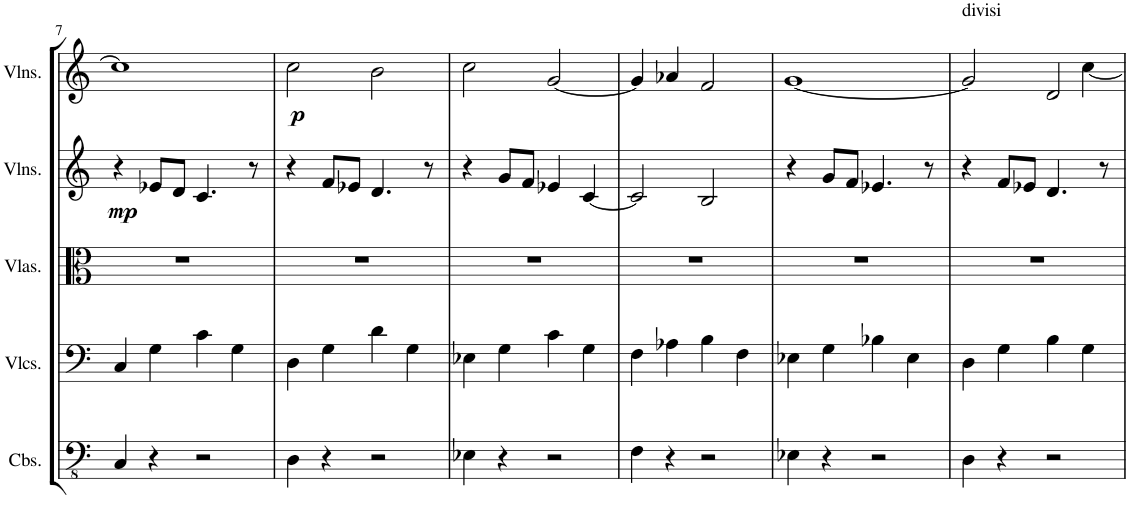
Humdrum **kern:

**kern	**kern	**kern	**kern	**dynam	**kern	**dynam
*part5	*part4	*part3	*part2	*part2	*part1	*part1
*staff5	*staff4	*staff3	*staff2	*staff2	*staff1	*staff1
*I"Contrabasses	*I"Violoncellos	*I"Violas	*I"Violins	*	*I"Violins	*
*I'Cbs.	*I'Vlcs.	*I'Vlas.	*I'Vlns.	*	*I'Vlns.	*
!!LO:PB:g=z
*clefFv4	*clefF4	*clefC3	*clefG2	*	*clefG2	*
*k[]	*k[]	*k[]	*k[]	*	*k[]	*
*M4/4	*M4/4	*M4/4	*M4/4	*	*M4/4	*
=7	=7	=7	=7	=7	=7	=7
!	!	!	!	!LO:DY:b	!	!
4CC/	4C/	1r	4r	mp	1cc]	.
4r	4G\	.	8e-X/L	.	.	.
.	.	.	8d/J	.	.	.
2r	4c\	.	4.c/	.	.	.
.	4G\	.	.	.	.	.
.	.	.	8r	.	.	.
=8	=8	=8	=8	=8	=8	=8
!	!	!	!	!	!	!LO:DY:b
4DD\	4D\	1r	4r	.	2cc\	p
4r	4G\	.	8f/L	.	.	.
.	.	.	8e-X/J	.	.	.
2r	4d\	.	4.d/	.	2b\	.
.	4G\	.	.	.	.	.
.	.	.	8r	.	.	.
=9	=9	=9	=9	=9	=9	=9
4EE-X\	4E-X\	1r	4r	.	2cc\	.
4r	4G\	.	8g/L	.	.	.
.	.	.	8f/J	.	.	.
2r	4c\	.	4e-X/	.	[2g/	.
.	4G\	.	[4c/	.	.	.
=10	=10	=10	=10	=10	=10	=10
4FF\	4F\	1r	2c/]	.	4g/]	.
4r	4A-X\	.	.	.	4a-X/	.
2r	4B\	.	2B/	.	2f/	.
.	4F\	.	.	.	.	.
=11	=11	=11	=11	=11	=11	=11
4EE-X\	4E-X\	1r	4r	.	[1g	.
4r	4G\	.	8g/L	.	.	.
.	.	.	8f/J	.	.	.
2r	4B-X\	.	4.e-X/	.	.	.
.	4E-\	.	.	.	.	.
.	.	.	8r	.	.	.
=12	=12	=12	=12	=12	=12	=12
*	*	*	*	*	*^	*
!	!	!	!	!	!LO:TX:a:t=divisi	!	!
4DD\	4D\	1r	4r	.	2g/]	2.ryy	.
4r	4G\	.	8f/L	.	.	.	.
.	.	.	8e-X/J	.	.	.	.
2r	4B\	.	4.d/	.	2d/	.	.
.	4G\	.	.	.	.	[4cc\	.
.	.	.	8r	.	.	.	.
*	*	*	*	*	*v	*v	*
=	=	=	=	=	=	=
*-	*-	*-	*-	*-	*-	*-
